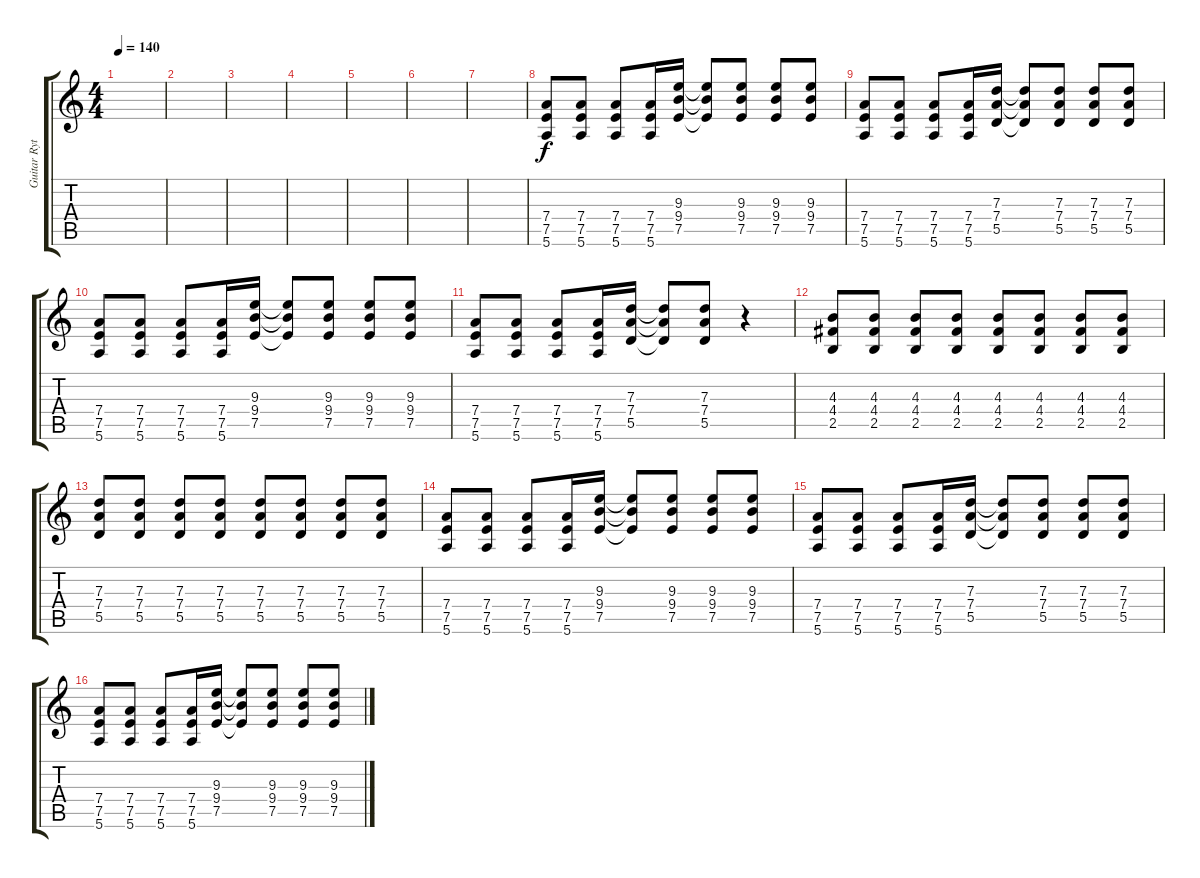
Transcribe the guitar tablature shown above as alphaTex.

\track ("Guitar Rythym" "Guitar Ryt") {instrument distortionguitar}
\staff {score tabs}
\tuning (E4 B3 G3 D3 A2 E2) {hide}
\ts (4 4)
\tempo 140
\clef g2
\ks c
|
|
|
|
|
|
|
(7.4 7.5 5.6).8{volume 13} (7.4 7.5 5.6).8 (7.4 7.5 5.6).8 (7.4 7.5 5.6).16 (9.3 9.4 7.5).16 (9.3{t} 9.4{t} 7.5{t}).8 (9.3 9.4 7.5).8 (9.3 9.4 7.5).8 (9.3 9.4 7.5).8 |
(7.4 7.5 5.6).8 (7.4 7.5 5.6).8 (7.4 7.5 5.6).8 (7.4 7.5 5.6).16 (7.3 7.4 5.5).16 (7.3{t} 7.4{t} 5.5{t}).8 (7.3 7.4 5.5).8 (7.3 7.4 5.5).8 (7.3 7.4 5.5).8 |
(7.4 7.5 5.6).8 (7.4 7.5 5.6).8 (7.4 7.5 5.6).8 (7.4 7.5 5.6).16 (9.3 9.4 7.5).16 (9.3{t} 9.4{t} 7.5{t}).8 (9.3 9.4 7.5).8 (9.3 9.4 7.5).8 (9.3 9.4 7.5).8 |
(7.4 7.5 5.6).8 (7.4 7.5 5.6).8 (7.4 7.5 5.6).8 (7.4 7.5 5.6).16 (7.3 7.4 5.5).16 (7.3{t} 7.4{t} 5.5{t}).8 (7.3 7.4 5.5).8 r.4 |
(4.3 4.4 2.5).8 (4.3 4.4 2.5).8 (4.3 4.4 2.5).8 (4.3 4.4 2.5).8 (4.3 4.4 2.5).8 (4.3 4.4 2.5).8 (4.3 4.4 2.5).8 (4.3 4.4 2.5).8 |
(7.3 7.4 5.5).8 (7.3 7.4 5.5).8 (7.3 7.4 5.5).8 (7.3 7.4 5.5).8 (7.3 7.4 5.5).8 (7.3 7.4 5.5).8 (7.3 7.4 5.5).8 (7.3 7.4 5.5).8 |
(7.4 7.5 5.6).8{volume 13} (7.4 7.5 5.6).8 (7.4 7.5 5.6).8 (7.4 7.5 5.6).16 (9.3 9.4 7.5).16 (9.3{t} 9.4{t} 7.5{t}).8 (9.3 9.4 7.5).8 (9.3 9.4 7.5).8 (9.3 9.4 7.5).8 |
(7.4 7.5 5.6).8 (7.4 7.5 5.6).8 (7.4 7.5 5.6).8 (7.4 7.5 5.6).16 (7.3 7.4 5.5).16 (7.3{t} 7.4{t} 5.5{t}).8 (7.3 7.4 5.5).8 (7.3 7.4 5.5).8 (7.3 7.4 5.5).8 |
(7.4 7.5 5.6).8 (7.4 7.5 5.6).8 (7.4 7.5 5.6).8 (7.4 7.5 5.6).16 (9.3 9.4 7.5).16 (9.3{t} 9.4{t} 7.5{t}).8 (9.3 9.4 7.5).8 (9.3 9.4 7.5).8 (9.3 9.4 7.5).8
